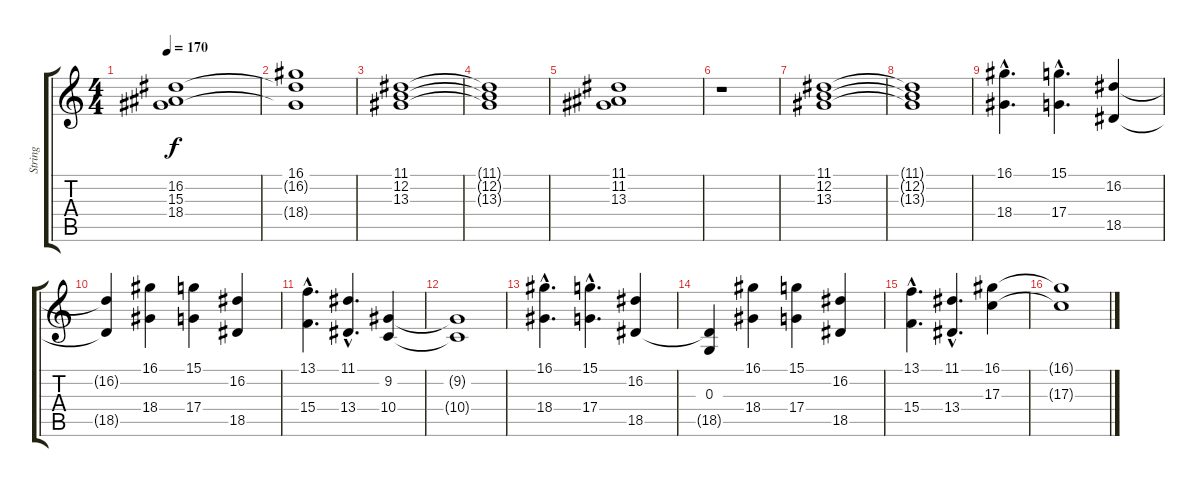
\track ("String" "String") {instrument harpsichord}
\staff {score tabs}
\tuning (E4 B3 G3 D3 A2 E2) {hide}
\ts (4 4)
\tempo 170
\clef g2
\ks c
(16.2 15.3 18.4).1{dy f} |
(16.1{t} 16.2{t} 18.4{t}).1 |
(11.1 12.2 13.3).1 |
(11.1{t} 12.2{t} 13.3{t}).1 |
(11.1 11.2 13.3).1 |
r.1 |
(11.1 12.2 13.3).1 |
(11.1{t} 12.2{t} 13.3{t}).1 |
(16.1{hac} 18.4{hac}).4{d volume 16} (15.1{hac} 17.4{hac}).4{d} (16.2 18.5).4 |
(16.2{t} 18.5{t}).4 (16.1 18.4).4 (15.1 17.4).4 (16.2 18.5).4 |
(13.1{hac} 15.4{hac}).4{d} (11.1{hac} 13.4{hac}).4{d} (9.2 10.4).4 |
(9.2{t} 10.4{t}).1 |
(16.1{hac} 18.4{hac}).4{d} (15.1{hac} 17.4{hac}).4{d} (16.2 18.5).4 |
(0.3 18.5{t}).4 (16.1 18.4).4 (15.1 17.4).4 (16.2 18.5).4 |
(13.1{hac} 15.4{hac}).4{d} (11.1{hac} 13.4{hac}).4{d} (16.1 17.3).4 |
(16.1{t} 17.3{t}).1
